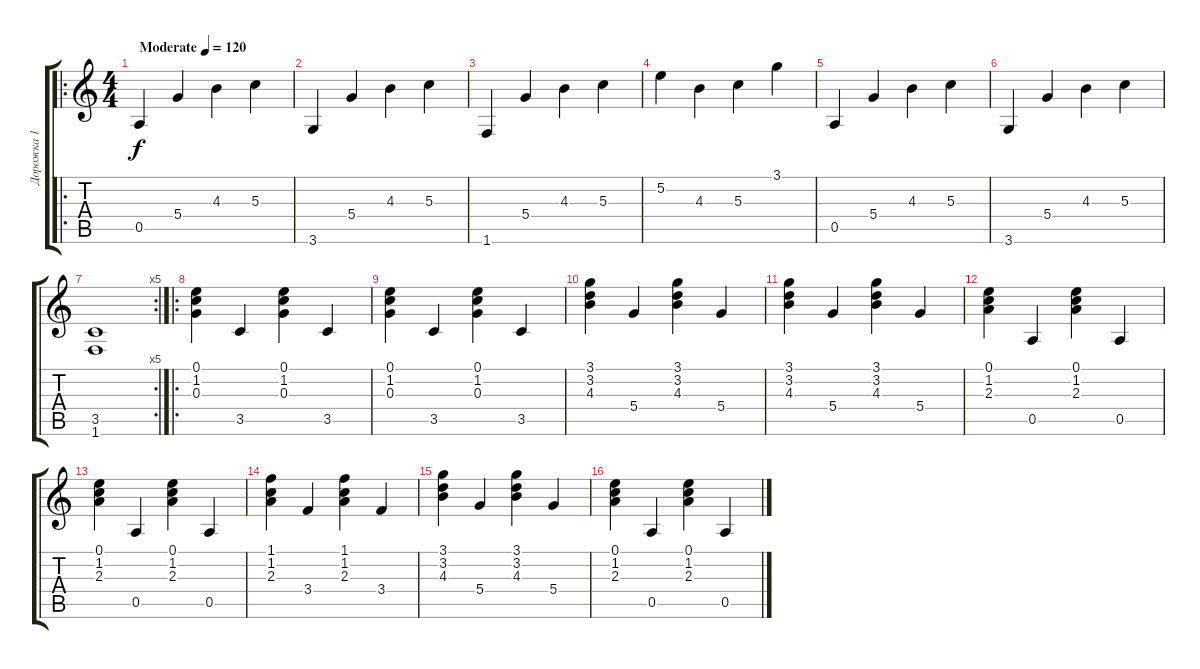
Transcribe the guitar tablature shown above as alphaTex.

\track ("Дорожка 1" "Дорожка 1") {instrument acousticguitarsteel}
\staff {score tabs}
\tuning (E4 B3 G3 D3 A2 E2) {hide}
\ro
\ts (4 4)
\tempo (120 "Moderate")
\clef g2
\ks c
0.5.4{dy f instrument acousticguitarsteel} 5.4.4 4.3.4 5.3.4 |
3.6.4 5.4.4 4.3.4 5.3.4 |
1.6.4 5.4.4 4.3.4 5.3.4 |
5.2.4 4.3.4 5.3.4 3.1.4 |
0.5.4 5.4.4 4.3.4 5.3.4 |
3.6.4 5.4.4 4.3.4 5.3.4 |
\rc 5
(3.5 1.6).1 |
\ro
(0.1 1.2 0.3).4 3.5.4 (0.1 1.2 0.3).4 3.5.4 |
(0.1 1.2 0.3).4 3.5.4 (0.1 1.2 0.3).4 3.5.4 |
(3.1 3.2 4.3).4 5.4.4 (3.1 3.2 4.3).4 5.4.4 |
(3.1 3.2 4.3).4 5.4.4 (3.1 3.2 4.3).4 5.4.4 |
(0.1 1.2 2.3).4 0.5.4 (0.1 1.2 2.3).4 0.5.4 |
(0.1 1.2 2.3).4 0.5.4 (0.1 1.2 2.3).4 0.5.4 |
(1.1 1.2 2.3).4 3.4.4 (1.1 1.2 2.3).4 3.4.4 |
(3.1 3.2 4.3).4 5.4.4 (3.1 3.2 4.3).4 5.4.4 |
(0.1 1.2 2.3).4 0.5.4 (0.1 1.2 2.3).4 0.5.4
